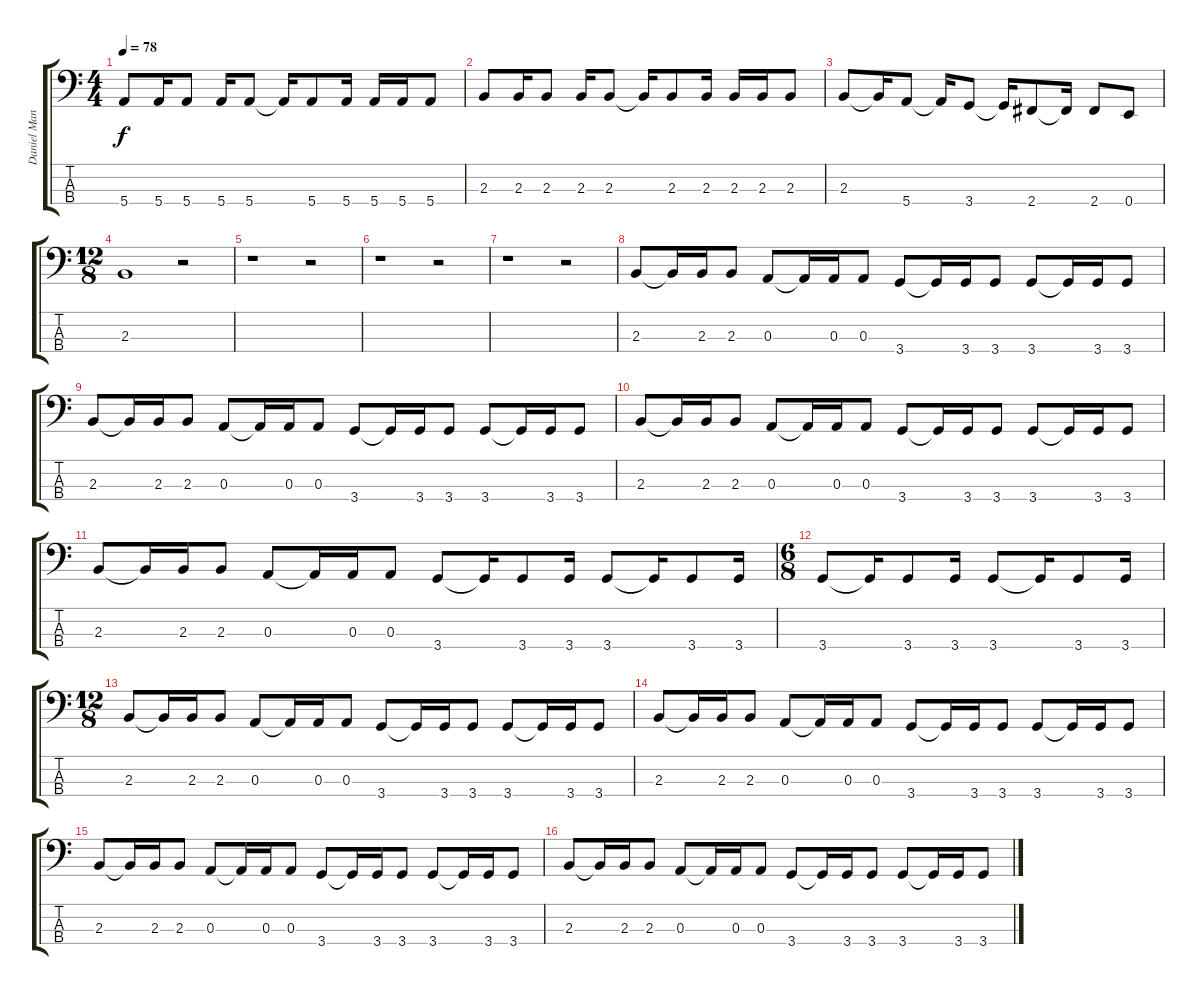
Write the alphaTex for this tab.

\track ("Daniel Manzano" "Daniel Man") {instrument electricbasspick}
\staff {score tabs}
\tuning (G2 D2 A1 E1) {hide}
\ts (4 4)
\tempo 78
\clef f4
\ks c
5.4.8{dy f} 5.4.16 5.4.8 5.4.16 5.4.8 5.4{t}.16 5.4.8 5.4.16 5.4.16 5.4.16 5.4.8 |
2.3.8 2.3.16 2.3.8 2.3.16 2.3.8 2.3{t}.16 2.3.8 2.3.16 2.3.16 2.3.16 2.3.8 |
2.3.8 2.3{t}.16 5.4.8 5.4{t}.16 3.4.8 3.4{t}.16 2.4.8 2.4{t}.16 2.4.8 0.4.8 |
\ts (12 8)
2.3.1 r.2 |
r.1 r.2 |
r.1 r.2 |
r.1 r.2 |
2.3.8 2.3{t}.16 2.3.16 2.3.8 0.3.8 0.3{t}.16 0.3.16 0.3.8 3.4.8 3.4{t}.16 3.4.16 3.4.8 3.4.8 3.4{t}.16 3.4.16 3.4.8 |
2.3.8 2.3{t}.16 2.3.16 2.3.8 0.3.8 0.3{t}.16 0.3.16 0.3.8 3.4.8 3.4{t}.16 3.4.16 3.4.8 3.4.8 3.4{t}.16 3.4.16 3.4.8 |
2.3.8 2.3{t}.16 2.3.16 2.3.8 0.3.8 0.3{t}.16 0.3.16 0.3.8 3.4.8 3.4{t}.16 3.4.16 3.4.8 3.4.8 3.4{t}.16 3.4.16 3.4.8 |
2.3.8 2.3{t}.16 2.3.16 2.3.8 0.3.8 0.3{t}.16 0.3.16 0.3.8 3.4.8 3.4{t}.16 3.4.8 3.4.16 3.4.8 3.4{t}.16 3.4.8 3.4.16 |
\ts (6 8)
3.4.8 3.4{t}.16 3.4.8 3.4.16 3.4.8 3.4{t}.16 3.4.8 3.4.16 |
\ts (12 8)
2.3.8 2.3{t}.16 2.3.16 2.3.8 0.3.8 0.3{t}.16 0.3.16 0.3.8 3.4.8 3.4{t}.16 3.4.16 3.4.8 3.4.8 3.4{t}.16 3.4.16 3.4.8 |
2.3.8 2.3{t}.16 2.3.16 2.3.8 0.3.8 0.3{t}.16 0.3.16 0.3.8 3.4.8 3.4{t}.16 3.4.16 3.4.8 3.4.8 3.4{t}.16 3.4.16 3.4.8 |
2.3.8 2.3{t}.16 2.3.16 2.3.8 0.3.8 0.3{t}.16 0.3.16 0.3.8 3.4.8 3.4{t}.16 3.4.16 3.4.8 3.4.8 3.4{t}.16 3.4.16 3.4.8 |
2.3.8 2.3{t}.16 2.3.16 2.3.8 0.3.8 0.3{t}.16 0.3.16 0.3.8 3.4.8 3.4{t}.16 3.4.16 3.4.8 3.4.8 3.4{t}.16 3.4.16 3.4.8
